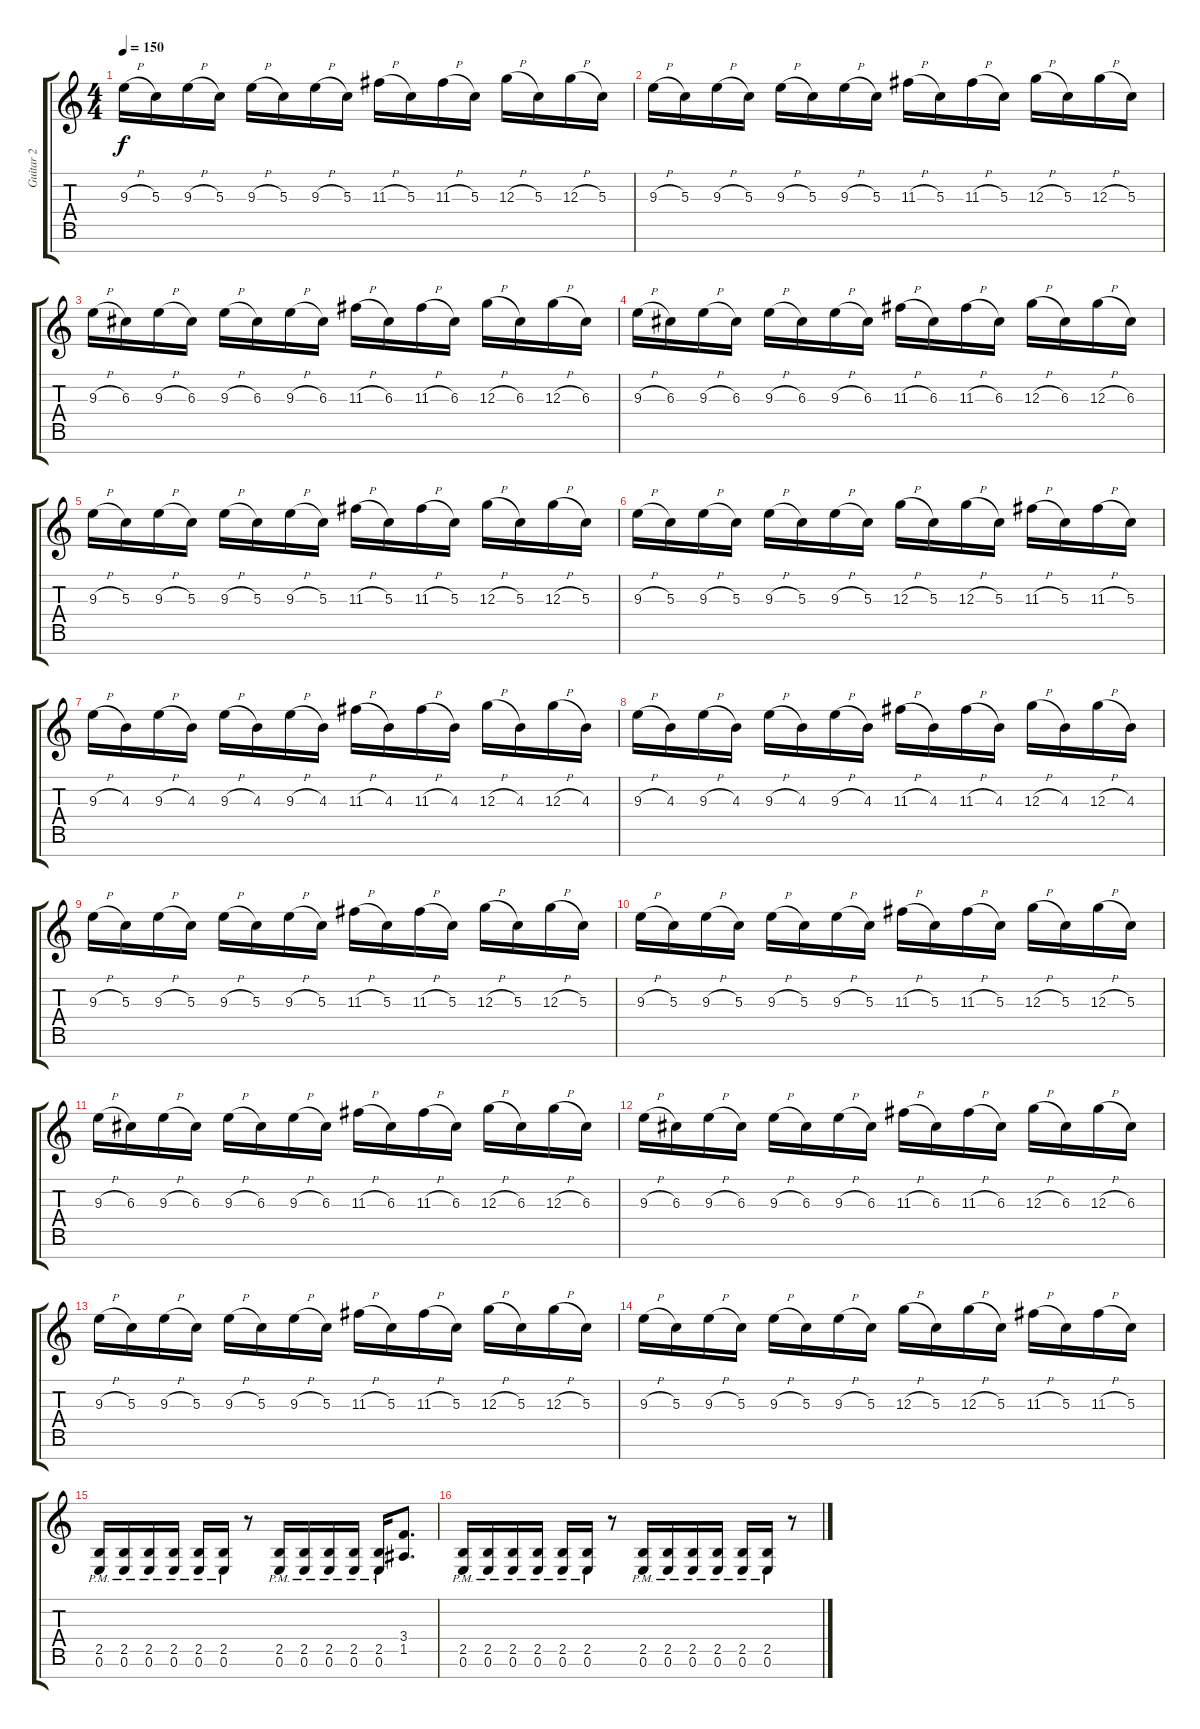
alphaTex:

\track ("Guitar 2" "Guitar 2") {instrument distortionguitar}
\staff {score tabs}
\tuning (E4 B3 G3 D3 A2 E2 B1) {hide}
\ts (4 4)
\tempo 150
\clef g2
\ks c
9.3{h}.16{dy f} 5.3.16 9.3{h}.16 5.3.16 9.3{h}.16 5.3.16 9.3{h}.16 5.3.16 11.3{h}.16 5.3.16 11.3{h}.16 5.3.16 12.3{h}.16 5.3.16 12.3{h}.16 5.3.16 |
9.3{h}.16 5.3.16 9.3{h}.16 5.3.16 9.3{h}.16 5.3.16 9.3{h}.16 5.3.16 11.3{h}.16 5.3.16 11.3{h}.16 5.3.16 12.3{h}.16 5.3.16 12.3{h}.16 5.3.16 |
9.3{h}.16 6.3.16 9.3{h}.16 6.3.16 9.3{h}.16 6.3.16 9.3{h}.16 6.3.16 11.3{h}.16 6.3.16 11.3{h}.16 6.3.16 12.3{h}.16 6.3.16 12.3{h}.16 6.3.16 |
9.3{h}.16 6.3.16 9.3{h}.16 6.3.16 9.3{h}.16 6.3.16 9.3{h}.16 6.3.16 11.3{h}.16 6.3.16 11.3{h}.16 6.3.16 12.3{h}.16 6.3.16 12.3{h}.16 6.3.16 |
9.3{h}.16 5.3.16 9.3{h}.16 5.3.16 9.3{h}.16 5.3.16 9.3{h}.16 5.3.16 11.3{h}.16 5.3.16 11.3{h}.16 5.3.16 12.3{h}.16 5.3.16 12.3{h}.16 5.3.16 |
9.3{h}.16 5.3.16 9.3{h}.16 5.3.16 9.3{h}.16 5.3.16 9.3{h}.16 5.3.16 12.3{h}.16 5.3.16 12.3{h}.16 5.3.16 11.3{h}.16 5.3.16 11.3{h}.16 5.3.16 |
9.3{h}.16 4.3.16 9.3{h}.16 4.3.16 9.3{h}.16 4.3.16 9.3{h}.16 4.3.16 11.3{h}.16 4.3.16 11.3{h}.16 4.3.16 12.3{h}.16 4.3.16 12.3{h}.16 4.3.16 |
9.3{h}.16 4.3.16 9.3{h}.16 4.3.16 9.3{h}.16 4.3.16 9.3{h}.16 4.3.16 11.3{h}.16 4.3.16 11.3{h}.16 4.3.16 12.3{h}.16 4.3.16 12.3{h}.16 4.3.16 |
9.3{h}.16 5.3.16 9.3{h}.16 5.3.16 9.3{h}.16 5.3.16 9.3{h}.16 5.3.16 11.3{h}.16 5.3.16 11.3{h}.16 5.3.16 12.3{h}.16 5.3.16 12.3{h}.16 5.3.16 |
9.3{h}.16 5.3.16 9.3{h}.16 5.3.16 9.3{h}.16 5.3.16 9.3{h}.16 5.3.16 11.3{h}.16 5.3.16 11.3{h}.16 5.3.16 12.3{h}.16 5.3.16 12.3{h}.16 5.3.16 |
9.3{h}.16 6.3.16 9.3{h}.16 6.3.16 9.3{h}.16 6.3.16 9.3{h}.16 6.3.16 11.3{h}.16 6.3.16 11.3{h}.16 6.3.16 12.3{h}.16 6.3.16 12.3{h}.16 6.3.16 |
9.3{h}.16 6.3.16 9.3{h}.16 6.3.16 9.3{h}.16 6.3.16 9.3{h}.16 6.3.16 11.3{h}.16 6.3.16 11.3{h}.16 6.3.16 12.3{h}.16 6.3.16 12.3{h}.16 6.3.16 |
9.3{h}.16 5.3.16 9.3{h}.16 5.3.16 9.3{h}.16 5.3.16 9.3{h}.16 5.3.16 11.3{h}.16 5.3.16 11.3{h}.16 5.3.16 12.3{h}.16 5.3.16 12.3{h}.16 5.3.16 |
9.3{h}.16 5.3.16 9.3{h}.16 5.3.16 9.3{h}.16 5.3.16 9.3{h}.16 5.3.16 12.3{h}.16 5.3.16 12.3{h}.16 5.3.16 11.3{h}.16 5.3.16 11.3{h}.16 5.3.16 |
(2.5{pm} 0.6{pm}).16 (2.5{pm} 0.6{pm}).16 (2.5{pm} 0.6{pm}).16 (2.5{pm} 0.6{pm}).16 (2.5{pm} 0.6{pm}).16 (2.5{pm} 0.6{pm}).16 r.8 (2.5{pm} 0.6{pm}).16 (2.5{pm} 0.6{pm}).16 (2.5{pm} 0.6{pm}).16 (2.5{pm} 0.6{pm}).16 (2.5{pm} 0.6{pm}).16 (3.4 1.5).8{d} |
(2.5{pm} 0.6{pm}).16 (2.5{pm} 0.6{pm}).16 (2.5{pm} 0.6{pm}).16 (2.5{pm} 0.6{pm}).16 (2.5{pm} 0.6{pm}).16 (2.5{pm} 0.6{pm}).16 r.8 (2.5{pm} 0.6{pm}).16 (2.5{pm} 0.6{pm}).16 (2.5{pm} 0.6{pm}).16 (2.5{pm} 0.6{pm}).16 (2.5{pm} 0.6{pm}).16 (2.5{pm} 0.6{pm}).16 r.8
